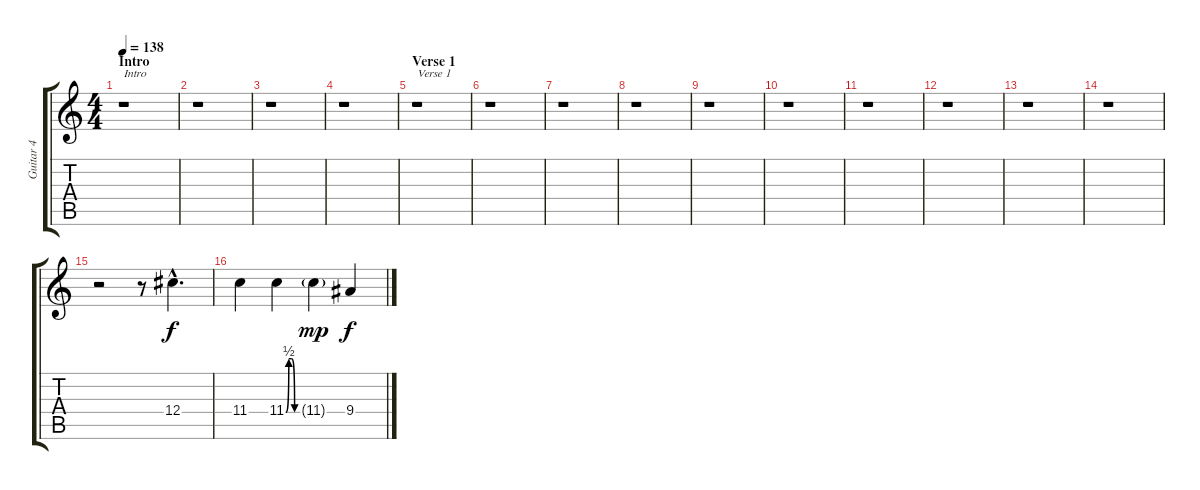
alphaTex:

\track ("Guitar 4" "Guitar 4") {instrument distortionguitar}
\staff {score tabs}
\tuning (Eb4 Bb3 Gb3 Db3 Ab2 Db2) {hide}
\ts (4 4)
\section ("" "Intro")
\tempo 138
\clef g2
\ks c
r.1{txt "Intro" dy f instrument distortionguitar} |
r.1 |
r.1 |
r.1 |
\section ("" "Verse 1")
r.1{txt "Verse 1"} |
r.1 |
r.1 |
r.1 |
r.1 |
r.1 |
r.1 |
r.1 |
r.1 |
r.1 |
r.2 r.8 12.4{hac}.4{d} |
11.4.4 11.4{be (custom 0 0 15 2 30 2 45 0 60 0)}.4 11.4{g}.4{dy mp} 9.4.4{dy f}
